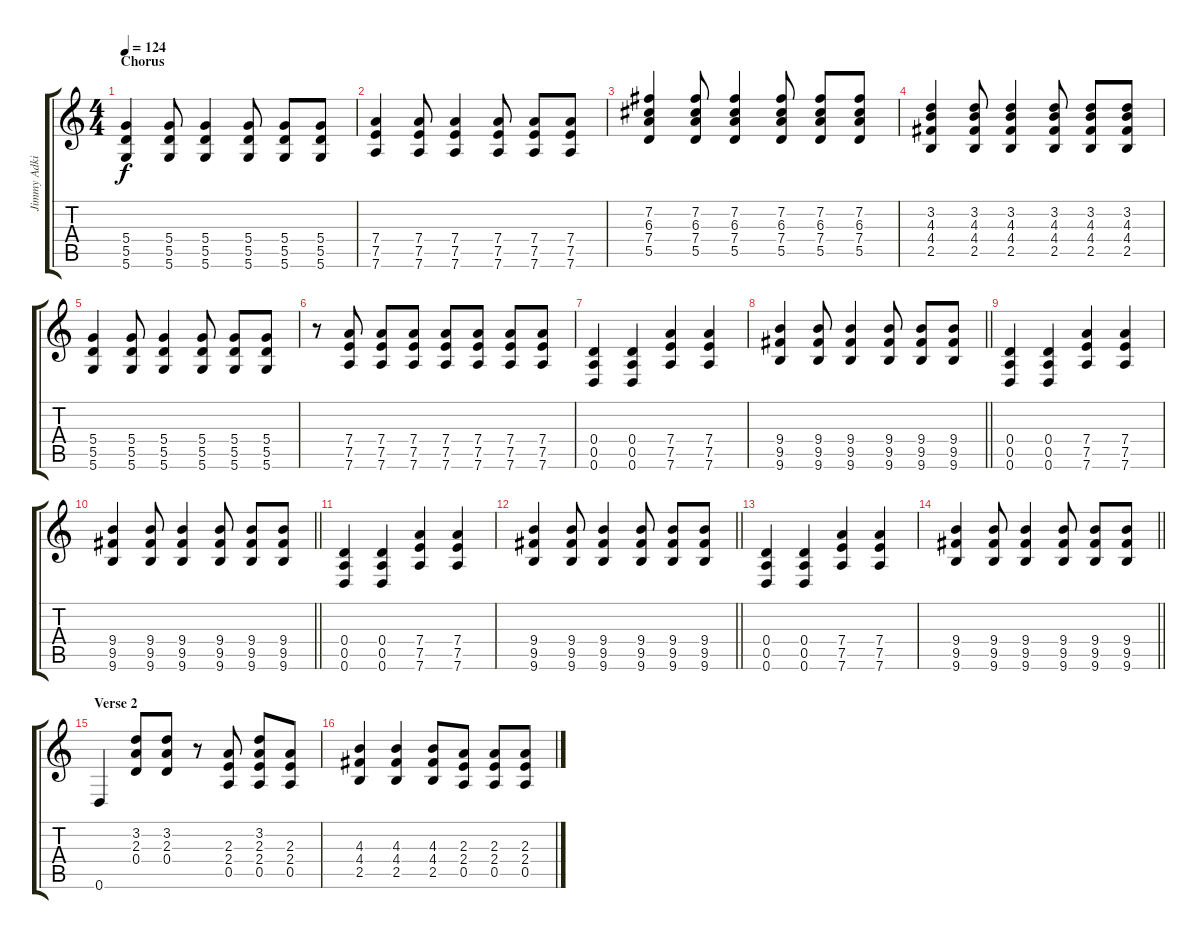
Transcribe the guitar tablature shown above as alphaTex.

\track ("Jimmy Adkins - L Guitar" "Jimmy Adki") {instrument overdrivenguitar}
\staff {score tabs}
\tuning (E4 B3 G3 D3 A2 D2) {hide}
\ts (4 4)
\section ("" "Chorus")
\tempo 124
\clef g2
\ks c
(5.4 5.5 5.6).4{dy f} (5.4 5.5 5.6).8 (5.4 5.5 5.6).4 (5.4 5.5 5.6).8 (5.4 5.5 5.6).8 (5.4 5.5 5.6).8 |
(7.4 7.5 7.6).4 (7.4 7.5 7.6).8 (7.4 7.5 7.6).4 (7.4 7.5 7.6).8 (7.4 7.5 7.6).8 (7.4 7.5 7.6).8 |
(7.2 6.3 7.4 5.5).4 (7.2 6.3 7.4 5.5).8 (7.2 6.3 7.4 5.5).4 (7.2 6.3 7.4 5.5).8 (7.2 6.3 7.4 5.5).8 (7.2 6.3 7.4 5.5).8 |
(3.2 4.3 4.4 2.5).4 (3.2 4.3 4.4 2.5).8 (3.2 4.3 4.4 2.5).4 (3.2 4.3 4.4 2.5).8 (3.2 4.3 4.4 2.5).8 (3.2 4.3 4.4 2.5).8 |
(5.4 5.5 5.6).4 (5.4 5.5 5.6).8 (5.4 5.5 5.6).4 (5.4 5.5 5.6).8 (5.4 5.5 5.6).8 (5.4 5.5 5.6).8 |
r.8 (7.4 7.5 7.6).8 (7.4 7.5 7.6).8 (7.4 7.5 7.6).8 (7.4 7.5 7.6).8 (7.4 7.5 7.6).8 (7.4 7.5 7.6).8 (7.4 7.5 7.6).8 |
(0.4 0.5 0.6).4 (0.4 0.5 0.6).4 (7.4 7.5 7.6).4 (7.4 7.5 7.6).4 |
\barLineRight lightlight
(9.4 9.5 9.6).4 (9.4 9.5 9.6).8 (9.4 9.5 9.6).4 (9.4 9.5 9.6).8 (9.4 9.5 9.6).8 (9.4 9.5 9.6).8 |
(0.4 0.5 0.6).4 (0.4 0.5 0.6).4 (7.4 7.5 7.6).4 (7.4 7.5 7.6).4 |
\barLineRight lightlight
(9.4 9.5 9.6).4 (9.4 9.5 9.6).8 (9.4 9.5 9.6).4 (9.4 9.5 9.6).8 (9.4 9.5 9.6).8 (9.4 9.5 9.6).8 |
(0.4 0.5 0.6).4 (0.4 0.5 0.6).4 (7.4 7.5 7.6).4 (7.4 7.5 7.6).4 |
\barLineRight lightlight
(9.4 9.5 9.6).4 (9.4 9.5 9.6).8 (9.4 9.5 9.6).4 (9.4 9.5 9.6).8 (9.4 9.5 9.6).8 (9.4 9.5 9.6).8 |
(0.4 0.5 0.6).4 (0.4 0.5 0.6).4 (7.4 7.5 7.6).4 (7.4 7.5 7.6).4 |
\barLineRight lightlight
(9.4 9.5 9.6).4 (9.4 9.5 9.6).8 (9.4 9.5 9.6).4 (9.4 9.5 9.6).8 (9.4 9.5 9.6).8 (9.4 9.5 9.6).8 |
\section ("" "Verse 2")
0.6.4 (3.2 2.3 0.4).8 (3.2 2.3 0.4).8 r.8 (2.3 2.4 0.5).8 (3.2 2.3 2.4 0.5).8 (2.3 2.4 0.5).8 |
(4.3 4.4 2.5).4 (4.3 4.4 2.5).4 (4.3 4.4 2.5).8 (2.3 2.4 0.5).8 (2.3 2.4 0.5).8 (2.3 2.4 0.5).8
